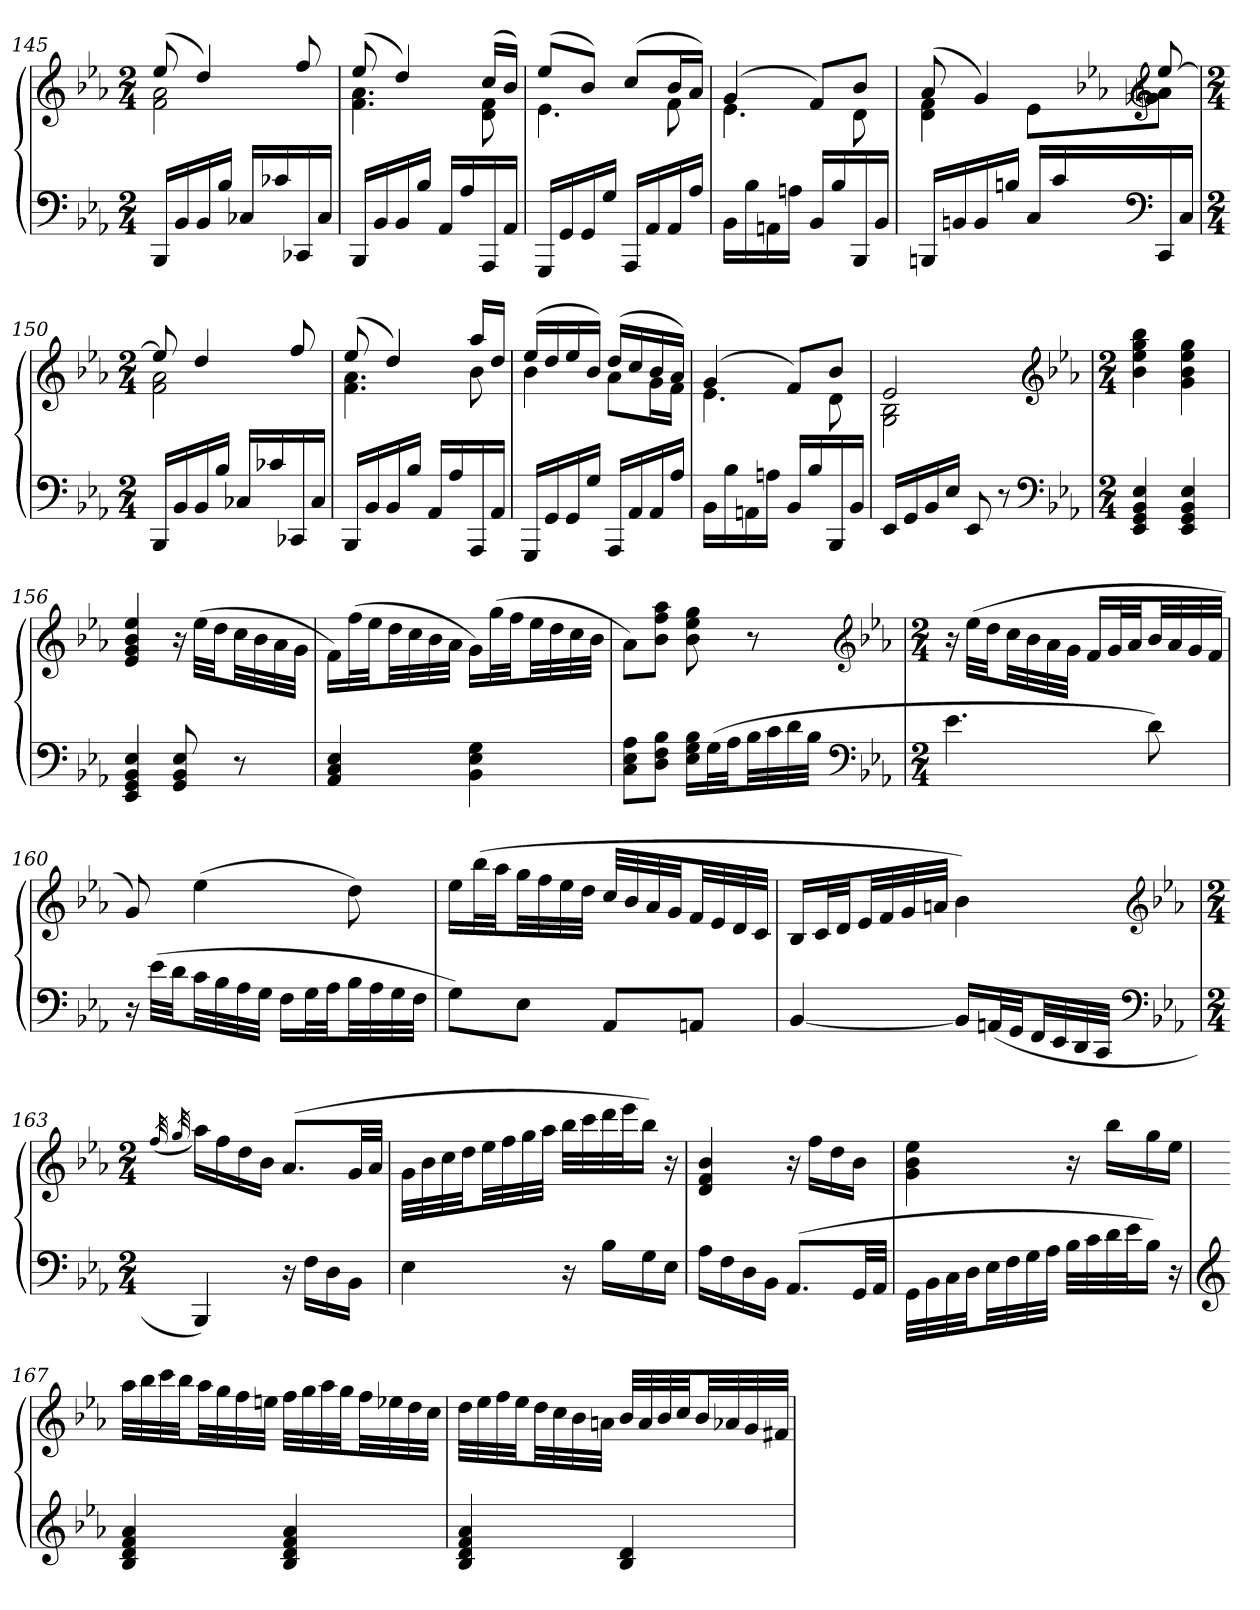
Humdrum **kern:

**kern	**kern
*part1	*part1
*staff2	*staff1
*clefF4	*clefG2
*k[b-e-a-]	*k[b-e-a-]
*E-:	*E-:
*M2/4	*M2/4
=145	=145
*	*^
16BBB-LL	(8ee-	2f 2a-
16BB-	.	.
16BB-	4dd)	.
16B-JJ	.	.
16C-XLL	.	.
16c-X	.	.
16CC-X	8ff	.
16C-JJ	.	.
=146	=146	=146
16BBB-LL	(8ee-	4.f 4.a-
16BB-	.	.
16BB-	4dd)	.
16B-JJ	.	.
16AA-LL	.	.
16A-	.	.
16AAA-	(16ccLL	8d 8f
16AA-JJ	16b-JJ)	.
=147	=147	=147
16GGGLL	(8ee-L	4.e-
16GG	.	.
16GG	8b-J)	.
16GJJ	.	.
16AAA-LL	(8ccL	.
16AA-	.	.
16AA-	16b-L	8f
16A-JJ	16a-JJ)	.
=148	=148	=148
16BB-LL	(4g	4.e-
16B-	.	.
16AAn	.	.
16AnJJ	.	.
16BB-LL	8fL)	.
16B-	.	.
16BBB-	8b-J	8d
16BB-JJ	.	.
=149	=149	=149
16BBBnLL	(8a-	4d 4f
16BBn	.	.
16BB	4g)	.
16BnJJ	.	.
16CLL	.	8e-L
16c	.	.
*clefF4	*clefG2	*
*k[b-e-a-]	*k[b-e-a-]	*
*E-:	*E-:	*
16CC	[8ee-	8g-X 8anJ
16CJJ	.	.
=150	=150	=150
*M2/4	*M2/4	*
16BBB-LL	8ee-]	2f 2a-
16BB-	.	.
16BB-	4dd	.
16B-JJ	.	.
16C-XLL	.	.
16c-X	.	.
16CC-X	8ff	.
16C-JJ	.	.
=151	=151	=151
16BBB-LL	(8ee-	4.f 4.a-
16BB-	.	.
16BB-	4dd)	.
16B-JJ	.	.
16AA-LL	.	.
16A-	.	.
16AAA-	16aa-LL	8b-
16AA-JJ	16ddJJ	.
=152	=152	=152
16GGGLL	(16ee-LL	4b-
16GG	16dd	.
16GG	16ee-	.
16GJJ	16b-JJ)	.
16AAA-LL	(16ddLL	8a-L
16AA-	16cc	.
16AA-	16b-	16gL
16A-JJ	16a-JJ)	16fJJ
=153	=153	=153
16BB-LL	(4g	4.e-
16B-	.	.
16AAn	.	.
16AnJJ	.	.
16BB-LL	8fL)	.
16B-	.	.
16BBB-	8b-J	8d
16BB-JJ	.	.
=154	=154	=154
16EE-LL	2e-	2G 2B-
16GG	.	.
16BB-	.	.
16E-JJ	.	.
8EE-	.	.
8r	.	.
*	*v	*v
*clefF4	*clefG2
*k[b-e-a-]	*k[b-e-a-]
*E-:	*E-:
=155	=155
*M2/4	*M2/4
4EE- 4GG 4BB- 4E-	4b- 4ee- 4gg 4bb-
4EE- 4GG 4BB- 4E-	4g 4b- 4ee- 4gg
=156	=156
4EE- 4GG 4BB- 4E-	4e- 4g 4b- 4ee-
8GG 8BB- 8E-	16r
.	(32ee-LLL
.	32ddJJ
8r	32ccLL
.	32b-
.	32a-
.	32gJJJ
=157	=157
4AA- 4C 4E-	16fLL)
.	(32ffL
.	32ee-JJ
.	32ddLL
.	32cc
.	32b-
.	32a-JJJ
4BB- 4E- 4G	16gLL)
.	(32ggL
.	32ffJJ
.	32ee-LL
.	32dd
.	32cc
.	32b-JJJ
=158	=158
8C 8E- 8A-L	8a-L)
8D 8F 8B-J	8b- 8ff 8aa-J
16E- 16G 16B-LL	8b- 8ee- 8gg
(32GL	.
32A-JJ	.
32B-LL	8r
32c	.
32d	.
32B-JJJ	.
*clefF4	*clefG2
*k[b-e-a-]	*k[b-e-a-]
*E-:	*E-:
=159	=159
*M2/4	*M2/4
4.e-	16r
.	(32ee-LLL
.	32ddJJ
.	32ccLL
.	32b-
.	32a-
.	32gJJJ
.	16fLL
.	32gL
.	32a-JJ
8d)	32b-LL
.	32a-
.	32g
.	32fJJJ
=160	=160
16r	8g)
(32e-LLL	.
32dJJ	.
32cLL	(4ee-
32B-	.
32A-	.
32GJJJ	.
16FLL	.
32GL	.
32A-JJ	.
32B-LL	8dd)
32A-	.
32G	.
32FJJJ	.
=161	=161
8GL)	16ee-LL
.	(32bb-L
.	32aa-JJ
8E-J	32ggLL
.	32ff
.	32ee-
.	32ddJJJ
8AA-L	32ccLLL
.	32b-
.	32a-
.	32gJJ
8AAnJ	32fLL
.	32e-
.	32d
.	32cJJJ
=162	=162
[4BB-	16B-LL
.	32cL
.	32dJJ
.	32e-LL
.	32f
.	32g
.	32anJJJ
16BB-LL]	4b-)
(32AAnL	.
32GGJJ	.
32FFLL	.
32EE-	.
32DD	.
32CCJJJ	.
*clefF4	*clefG2
*k[b-e-a-]	*k[b-e-a-]
*E-:	*E-:
=163	=163
*M2/4	*M2/4
.	(32qff
.	32qgg
4BBB-)	16aa-LL)
.	16ff
.	16dd
.	16b-JJ
16r	(8.a-L
16FLL	.
16D	.
16BB-JJ	32gLL
.	32a-JJJ
=164	=164
4E-	32gLLL
.	32b-
.	32cc
.	32ddJJ
.	32ee-LL
.	32ff
.	32gg
.	32aa-JJJ
16r	32bb-LLL
.	32ccc
16B-LL	32ddd
.	32eee-J
16G	16bb-JJ)
16E-JJ	16r
=165	=165
16A-LL	4d 4f 4b-
16F	.
16D	.
16BB-JJ	.
(8.AA-L	16r
.	16ffLL
.	16dd
32GGLL	16b-JJ
32AA-JJJ	.
=166	=166
32GGLLL	4g 4b- 4ee-
32BB-	.
32C	.
32DJJ	.
32E-LL	.
32F	.
32G	.
32A-JJJ	.
32B-LLL	16r
32c	.
32d	16bb-LL
32e-J	.
16B-JJ)	16gg
16r	16ee-JJ
=167	=167
*clefG2	*
4B- 4d 4f 4a-	32aa-LLL
.	32bb-
.	32ccc
.	32bb-JJ
.	32aa-LL
.	32gg
.	32ff
.	32eenJJJ
4B- 4d 4f 4a-	32ffLLL
.	32gg
.	32aa-
.	32ggJJ
.	32ffLL
.	32ee-X
.	32dd
.	32ccJJJ
=168	=168
4B- 4d 4f 4a-	32ddLLL
.	32ee-
.	32ff
.	32ee-JJ
.	32ddLL
.	32cc
.	32b-
.	32anJJJ
4B- 4d	32b-LLL
.	32a
.	32b-
.	32ccJJ
.	32b-LL
.	32a-X
.	32g
.	32f#XJJJ
=	=
*-	*-
